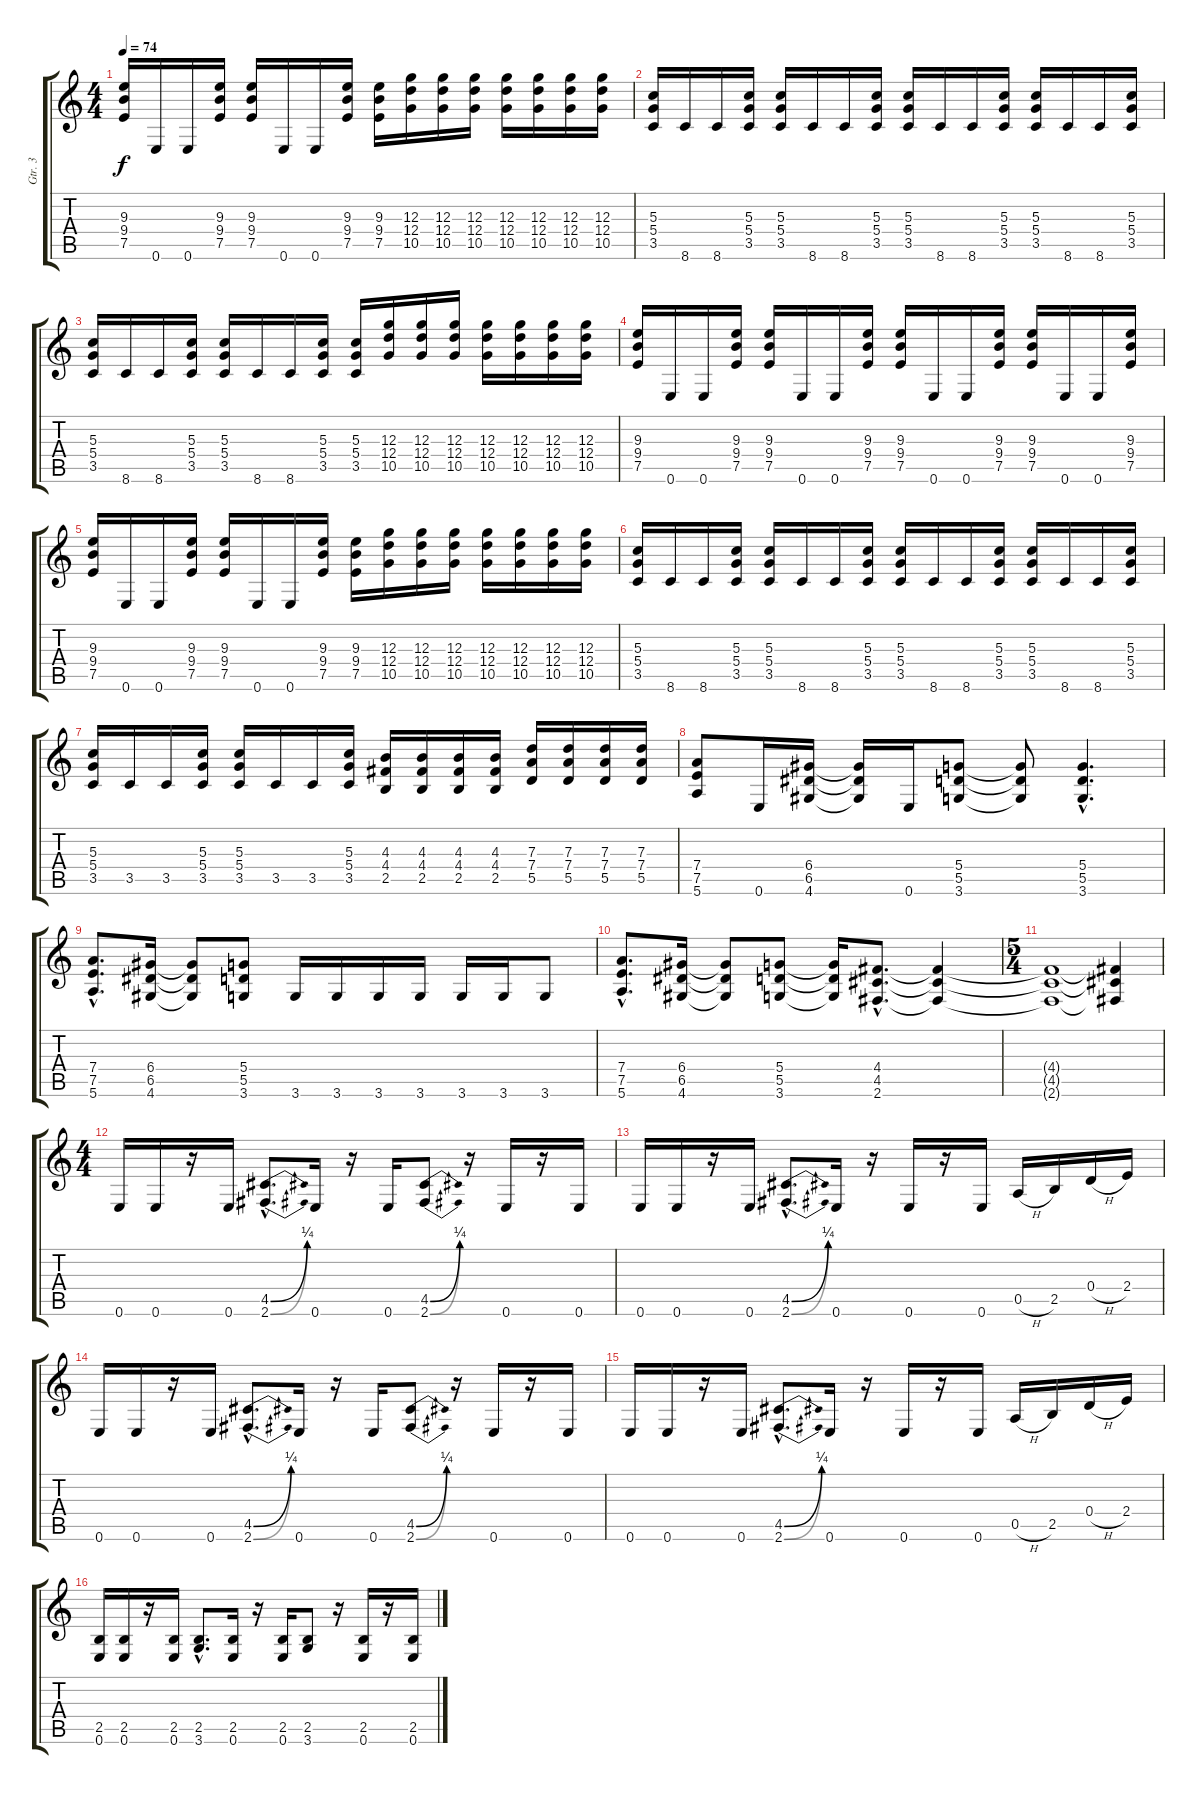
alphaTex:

\track ("Gtr. 3" "Gtr. 3") {instrument distortionguitar}
\staff {score tabs}
\tuning (E4 B3 G3 D3 A2 E2) {hide}
\ts (4 4)
\tempo 74
\clef g2
\ks c
(9.3 9.4 7.5).16{dy f} 0.6.16 0.6.16 (9.3 9.4 7.5).16 (9.3 9.4 7.5).16 0.6.16 0.6.16 (9.3 9.4 7.5).16 (9.3 9.4 7.5).16 (12.3 12.4 10.5).16 (12.3 12.4 10.5).16 (12.3 12.4 10.5).16 (12.3 12.4 10.5).16 (12.3 12.4 10.5).16 (12.3 12.4 10.5).16 (12.3 12.4 10.5).16 |
(5.3 5.4 3.5).16 8.6.16 8.6.16 (5.3 5.4 3.5).16 (5.3 5.4 3.5).16 8.6.16 8.6.16 (5.3 5.4 3.5).16 (5.3 5.4 3.5).16 8.6.16 8.6.16 (5.3 5.4 3.5).16 (5.3 5.4 3.5).16 8.6.16 8.6.16 (5.3 5.4 3.5).16 |
(5.3 5.4 3.5).16 8.6.16 8.6.16 (5.3 5.4 3.5).16 (5.3 5.4 3.5).16 8.6.16 8.6.16 (5.3 5.4 3.5).16 (5.3 5.4 3.5).16 (12.3 12.4 10.5).16 (12.3 12.4 10.5).16 (12.3 12.4 10.5).16 (12.3 12.4 10.5).16 (12.3 12.4 10.5).16 (12.3 12.4 10.5).16 (12.3 12.4 10.5).16 |
(9.3 9.4 7.5).16 0.6.16 0.6.16 (9.3 9.4 7.5).16 (9.3 9.4 7.5).16 0.6.16 0.6.16 (9.3 9.4 7.5).16 (9.3 9.4 7.5).16 0.6.16 0.6.16 (9.3 9.4 7.5).16 (9.3 9.4 7.5).16 0.6.16 0.6.16 (9.3 9.4 7.5).16 |
(9.3 9.4 7.5).16 0.6.16 0.6.16 (9.3 9.4 7.5).16 (9.3 9.4 7.5).16 0.6.16 0.6.16 (9.3 9.4 7.5).16 (9.3 9.4 7.5).16 (12.3 12.4 10.5).16 (12.3 12.4 10.5).16 (12.3 12.4 10.5).16 (12.3 12.4 10.5).16 (12.3 12.4 10.5).16 (12.3 12.4 10.5).16 (12.3 12.4 10.5).16 |
(5.3 5.4 3.5).16 8.6.16 8.6.16 (5.3 5.4 3.5).16 (5.3 5.4 3.5).16 8.6.16 8.6.16 (5.3 5.4 3.5).16 (5.3 5.4 3.5).16 8.6.16 8.6.16 (5.3 5.4 3.5).16 (5.3 5.4 3.5).16 8.6.16 8.6.16 (5.3 5.4 3.5).16 |
(5.3 5.4 3.5).16 3.5.16 3.5.16 (5.3 5.4 3.5).16 (5.3 5.4 3.5).16 3.5.16 3.5.16 (5.3 5.4 3.5).16 (4.3 4.4 2.5).16 (4.3 4.4 2.5).16 (4.3 4.4 2.5).16 (4.3 4.4 2.5).16 (7.3 7.4 5.5).16 (7.3 7.4 5.5).16 (7.3 7.4 5.5).16 (7.3 7.4 5.5).16 |
(7.4 7.5 5.6).8 0.6.16 (6.4 6.5 4.6).16 (6.4{t} 6.5{t} 4.6{t}).16 0.6.16 (5.4 5.5 3.6).8 (5.4{t} 5.5{t} 3.6{t}).8 (5.4{hac} 5.5{hac} 3.6{hac}).4{d} |
(7.4{hac} 7.5{hac} 5.6{hac}).8{d} (6.4 6.5 4.6).16 (6.4{t} 6.5{t} 4.6{t}).8 (5.4 5.5 3.6).8 3.6.16 3.6.16 3.6.16 3.6.16 3.6.16 3.6.16 3.6.8 |
(7.4{hac} 7.5{hac} 5.6{hac}).8{d} (6.4 6.5 4.6).16 (6.4{t} 6.5{t} 4.6{t}).8 (5.4 5.5 3.6).8 (5.4{t} 5.5{t} 3.6{t}).16 (4.4{hac} 4.5{hac} 2.6{hac}).8{d} (4.4{t} 4.5{t} 2.6{t}).4 |
\ts (5 4)
(4.4{t} 4.5{t} 2.6{t}).1 (4.4{t} 4.5{t} 2.6{t}).4 |
\ts (4 4)
0.6.16 0.6.16 r.16 0.6.16 (4.5{be (bend 0 0 60 1) hac} 2.6{be (bend 0 0 60 1) hac}).8{d} 0.6.16 r.16 0.6.16 (4.5{be (bend 0 0 60 1)} 2.6{be (bend 0 0 60 1)}).8 r.16 0.6.16 r.16 0.6.16 |
0.6.16 0.6.16 r.16 0.6.16 (4.5{be (bend 0 0 60 1) hac} 2.6{be (bend 0 0 60 1) hac}).8{d} 0.6.16 r.16 0.6.16 r.16 0.6.16 0.5{h}.16 2.5.16 0.4{h}.16 2.4.16 |
0.6.16 0.6.16 r.16 0.6.16 (4.5{be (bend 0 0 60 1) hac} 2.6{be (bend 0 0 60 1) hac}).8{d} 0.6.16 r.16 0.6.16 (4.5{be (bend 0 0 60 1)} 2.6{be (bend 0 0 60 1)}).8 r.16 0.6.16 r.16 0.6.16 |
0.6.16 0.6.16 r.16 0.6.16 (4.5{be (bend 0 0 60 1) hac} 2.6{be (bend 0 0 60 1) hac}).8{d} 0.6.16 r.16 0.6.16 r.16 0.6.16 0.5{h}.16 2.5.16 0.4{h}.16 2.4.16 |
(2.5 0.6).16 (2.5 0.6).16 r.16 (2.5 0.6).16 (2.5{hac} 3.6{hac}).8{d} (2.5 0.6).16 r.16 (2.5 0.6).16 (2.5 3.6).8 r.16 (2.5 0.6).16 r.16 (2.5 0.6).16
